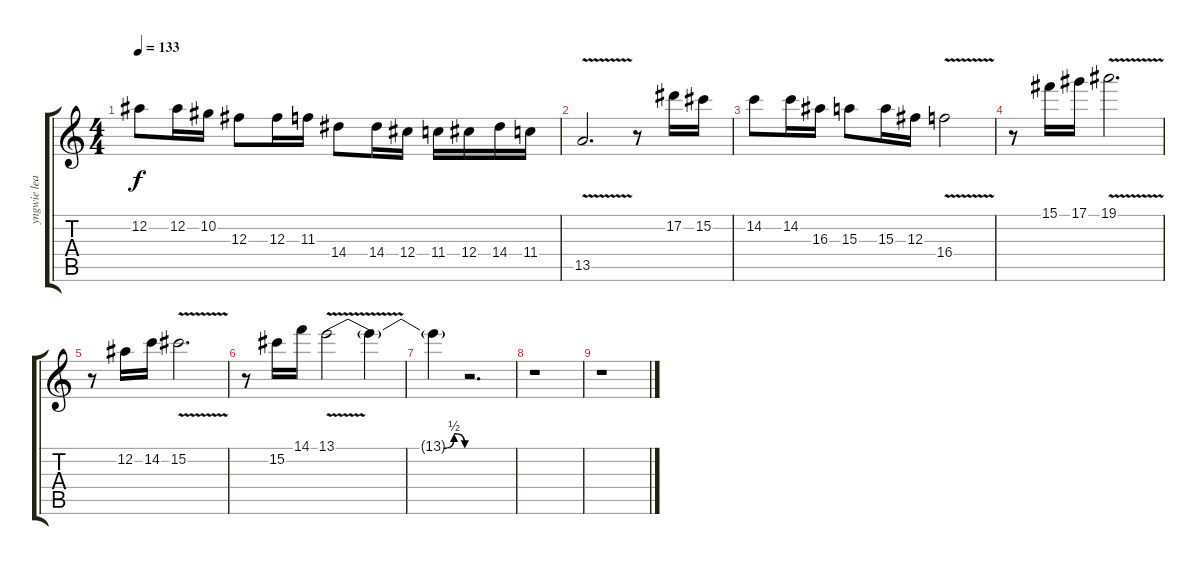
\track ("yngwie lead 2" "yngwie lea") {instrument distortionguitar}
\staff {score tabs}
\tuning (Eb4 Bb3 Gb3 Db3 Ab2 Eb2) {hide}
\ts (4 4)
\tempo 133
\clef g2
\ks c
12.2.8{dy f} 12.2.16 10.2.16 12.3.8 12.3.16 11.3.16 14.4.8 14.4.16 12.4.16 11.4.16 12.4.16 14.4.16 11.4.16 |
13.5{v}.2{d} r.8 17.2.16 15.2.16 |
14.2.8 14.2.16 16.3.16 15.3.8 15.3.16 12.3.16 16.4{v}.2 |
r.8 15.1.16 17.1.16 19.1{v}.2{d} |
r.8 12.2.16 14.2.16 15.2{v}.2{d} |
r.8 15.2.16 14.1.16 13.1{be (custom 0 0 40 0 50 0 55 2 60 0) v}.2 13.1{t}.4 |
13.1{t}.4 r.2{d} |
r.1 |
r.1
